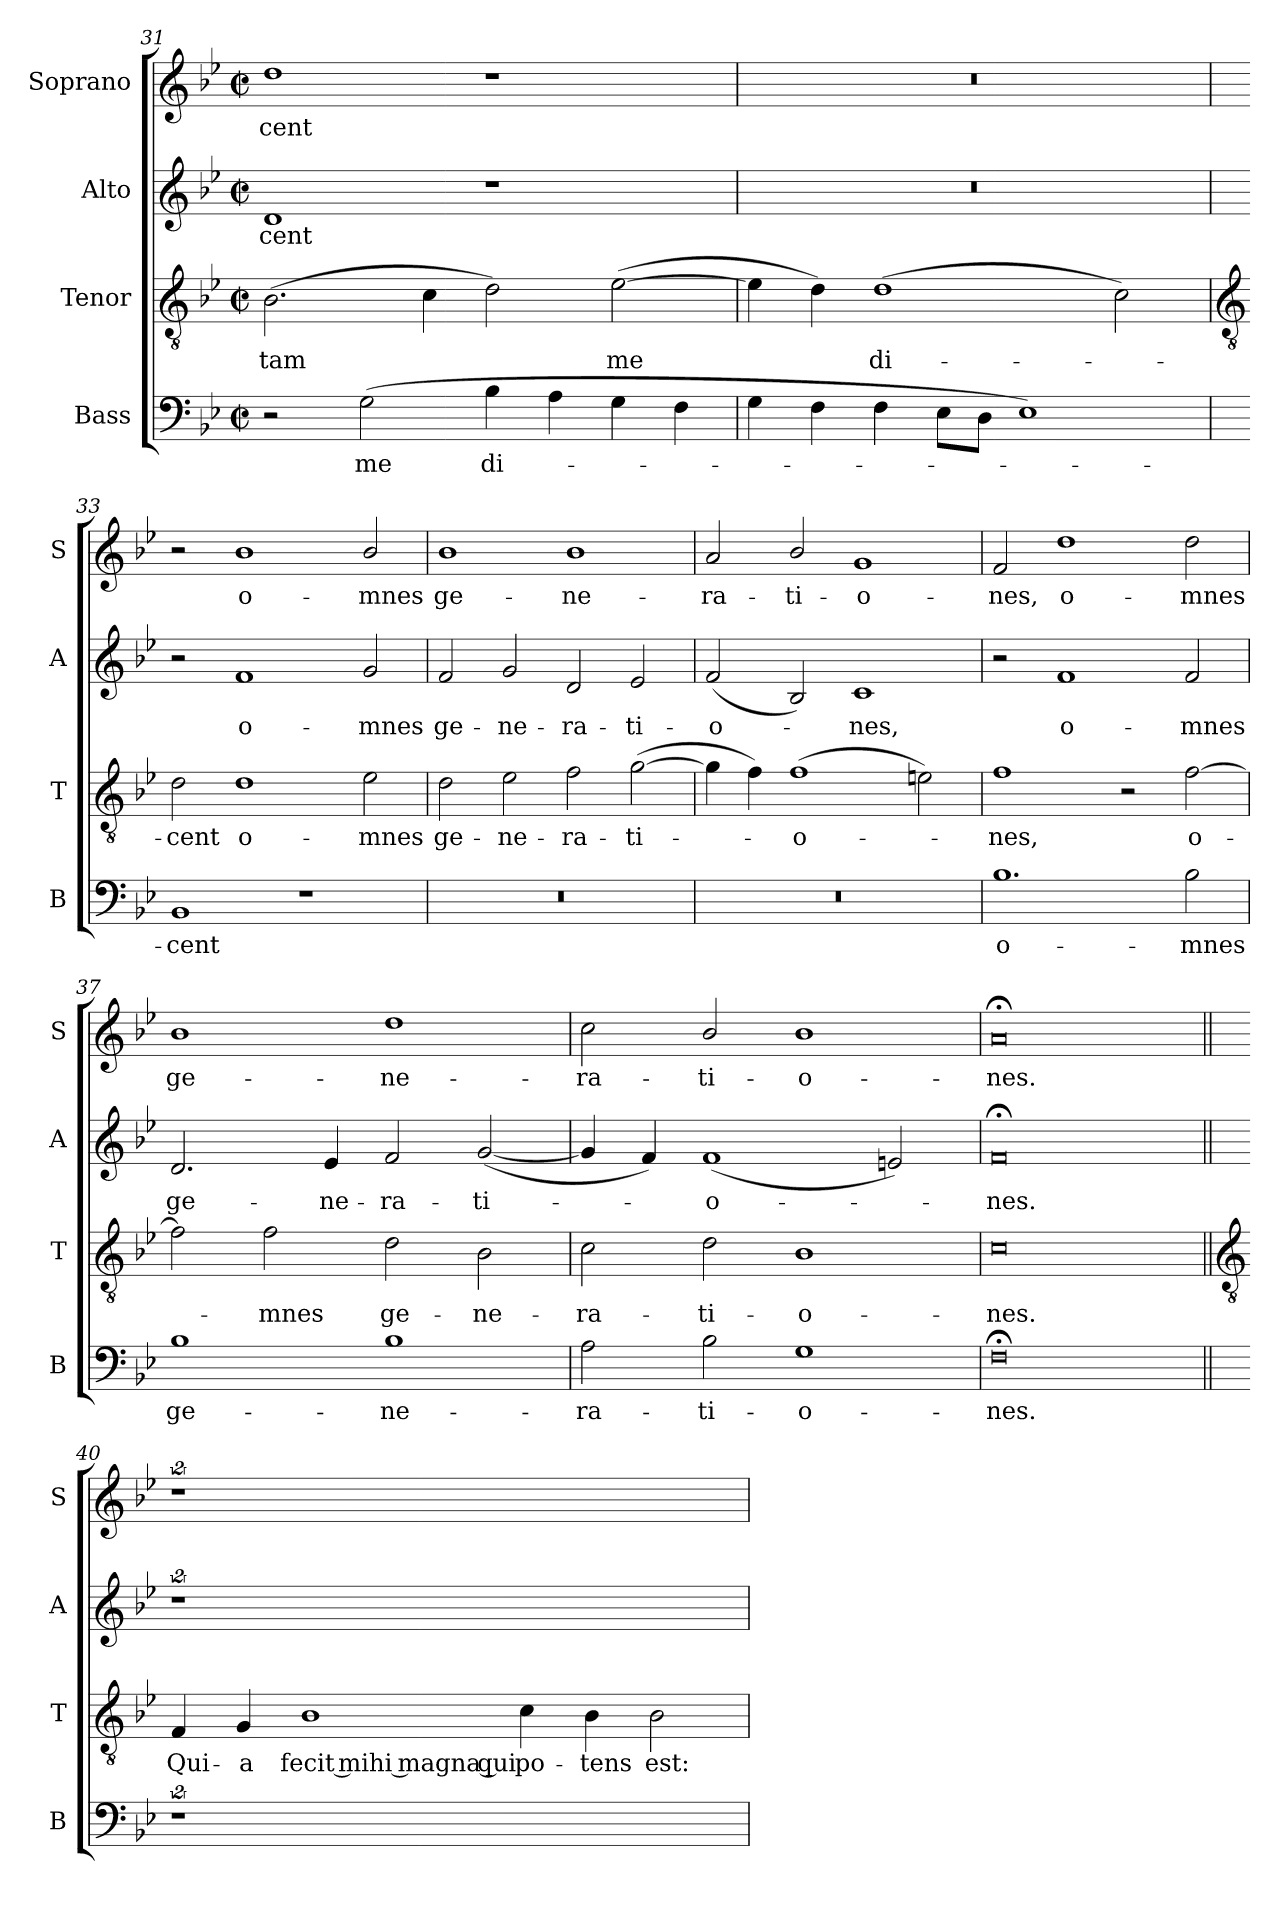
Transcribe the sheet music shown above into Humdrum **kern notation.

**kern	**text	**kern	**text	**kern	**text	**kern	**text
*part4	*part4	*part3	*part3	*part2	*part2	*part1	*part1
*staff4	*staff4	*staff3	*staff3	*staff2	*staff2	*staff1	*staff1
*I"Bass	*	*I"Tenor	*	*I"Alto	*	*I"Soprano	*
*I'B	*	*I'T	*	*I'A	*	*I'S	*
*clefF4	*	*clefGv2	*	*clefG2	*	*clefG2	*
*k[b-e-]	*	*k[b-e-]	*	*k[b-e-]	*	*k[b-e-]	*
*B-:	*	*B-:	*	*B-:	*	*B-:	*
*M4/2	*	*M4/2	*	*M4/2	*	*M4/2	*
*met(c|)	*	*met(c|)	*	*met(c|)	*	*met(c|)	*
=31	=31	=31	=31	=31	=31	=31	=31
!	!	!	!LO:LY:b	!	!LO:LY:b	!	!LO:LY:b
2r	.	(>2.B-	-tam	1d	cent	1dd	cent
!	!LO:LY:b	!	!	!	!	!	!
(>2G	me	.	.	.	.	.	.
.	.	4c	.	.	.	.	.
!	!LO:LY:b	!	!	!	!	!	!
4B-	di-	2d)	.	1r	.	1r	.
4A	.	.	.	.	.	.	.
!	!	!	!LO:LY:b	!	!	!	!
4G	.	(>[2e-	me	.	.	.	.
4F	.	.	.	.	.	.	.
=32	=32	=32	=32	=32	=32	=32	=32
4G	.	4e-]	.	0r	.	0r	.
4F	.	4d)	.	.	.	.	.
!	!	!	!LO:LY:b	!	!	!	!
4F	.	(>1d	di-	.	.	.	.
8E-L	.	.	.	.	.	.	.
8DJ	.	.	.	.	.	.	.
1E-)	.	.	.	.	.	.	.
.	.	2c)	.	.	.	.	.
!!LO:LB:g=z
=33	=33	=33	=33	=33	=33	=33	=33
*	*	*clefGv2	*	*	*	*	*
!	!LO:LY:b	!	!LO:LY:b	!	!	!	!
1BB-	cent	2d	cent	2r	.	2r	.
!	!	!	!LO:LY:b	!	!LO:LY:b	!	!LO:LY:b
.	.	1d	o-	1f	o-	1b-	o-
1r	.	.	.	.	.	.	.
!	!	!	!LO:LY:b	!	!LO:LY:b	!	!LO:LY:b
.	.	2e-	-mnes	2g	-mnes	2b-/	-mnes
=34	=34	=34	=34	=34	=34	=34	=34
!	!	!	!LO:LY:b	!	!LO:LY:b	!	!LO:LY:b
0r	.	2d	ge-	2f	ge-	1b-	ge-
!	!	!	!LO:LY:b	!	!LO:LY:b	!	!
.	.	2e-	-ne-	2g	-ne-	.	.
!	!	!	!LO:LY:b	!	!LO:LY:b	!	!LO:LY:b
.	.	2f	-ra-	2d	-ra-	1b-	-ne-
!	!	!	!LO:LY:b	!	!LO:LY:b	!	!
.	.	(>[2g	-ti-	2e-	-ti-	.	.
=35	=35	=35	=35	=35	=35	=35	=35
!	!	!	!	!	!LO:LY:b	!	!LO:LY:b
0r	.	4g]	.	(<2f	-o-	2a	-ra-
.	.	4f)	.	.	.	.	.
!	!	!	!LO:LY:b	!	!	!	!LO:LY:b
.	.	(>1f	o-	2B-)	.	2b-/	-ti-
!	!	!	!	!	!LO:LY:b	!	!LO:LY:b
.	.	.	.	1c	nes,	1g	-o-
.	.	2e)	.	.	.	.	.
=36	=36	=36	=36	=36	=36	=36	=36
!	!LO:LY:b	!	!LO:LY:b	!	!	!	!LO:LY:b
1.B-	o-	1f	nes,	2r	.	2f	-nes,
!	!	!	!	!	!LO:LY:b	!	!LO:LY:b
.	.	.	.	1f	o-	1dd	o-
.	.	2r	.	.	.	.	.
!	!LO:LY:b	!	!LO:LY:b	!	!LO:LY:b	!	!LO:LY:b
2B-	-mnes	[2f	o-	2f	-mnes	2dd	-mnes
=37	=37	=37	=37	=37	=37	=37	=37
!	!LO:LY:b	!	!	!	!LO:LY:b	!	!LO:LY:b
1B-	ge-	2f]	.	2.d	ge-	1b-	ge-
!	!	!	!LO:LY:b	!	!	!	!
.	.	2f	mnes	.	.	.	.
!	!	!	!	!	!LO:LY:b	!	!
.	.	.	.	4e-	-ne-	.	.
!	!LO:LY:b	!	!LO:LY:b	!	!LO:LY:b	!	!LO:LY:b
1B-	-ne-	2d	ge-	2f	-ra-	1dd	-ne-
!	!	!	!LO:LY:b	!	!LO:LY:b	!	!
.	.	2B-	-ne-	(<[2g	-ti-	.	.
=38	=38	=38	=38	=38	=38	=38	=38
!	!LO:LY:b	!	!LO:LY:b	!	!	!	!LO:LY:b
2A	-ra-	2c	-ra-	4g]	.	2cc	-ra-
.	.	.	.	4f)	.	.	.
!	!LO:LY:b	!	!LO:LY:b	!	!LO:LY:b	!	!LO:LY:b
2B-	-ti-	2d	-ti-	(<1f	o-	2b-/	-ti-
!	!LO:LY:b	!	!LO:LY:b	!	!	!	!LO:LY:b
1G	-o-	1B-	-o-	.	.	1b-	-o-
.	.	.	.	2e)	.	.	.
=39	=39	=39	=39	=39	=39	=39	=39
!	!LO:LY:b	!	!LO:LY:b	!	!LO:LY:b	!	!LO:LY:b
0F;<	-nes.	0c	-nes.	0f;<	nes.	0a;<	-nes.
!!LO:LB:g=z
=40||	=40||	=40||	=40||	=40||	=40||	=40||	=40||
*	*	*clefGv2	*	*	*	*	*
!	!	!	!LO:LY:b	!	!	!	!
2%5r	.	4F	Qui-	2%5r	.	2%5r	.
!	!	!	!LO:LY:b	!	!	!	!
.	.	4G	-a	.	.	.	.
!	!	!	!LO:LY:b	!	!	!	!
.	.	1B-	fecit mihi magna qui	.	.	.	.
!	!	!	!LO:LY:b	!	!	!	!
.	.	4c	po-	.	.	.	.
!	!	!	!LO:LY:b	!	!	!	!
.	.	4B-	-tens	.	.	.	.
!	!	!	!LO:LY:b	!	!	!	!
.	.	2B-	est:	.	.	.	.
=	=	=	=	=	=	=	=
*-	*-	*-	*-	*-	*-	*-	*-
